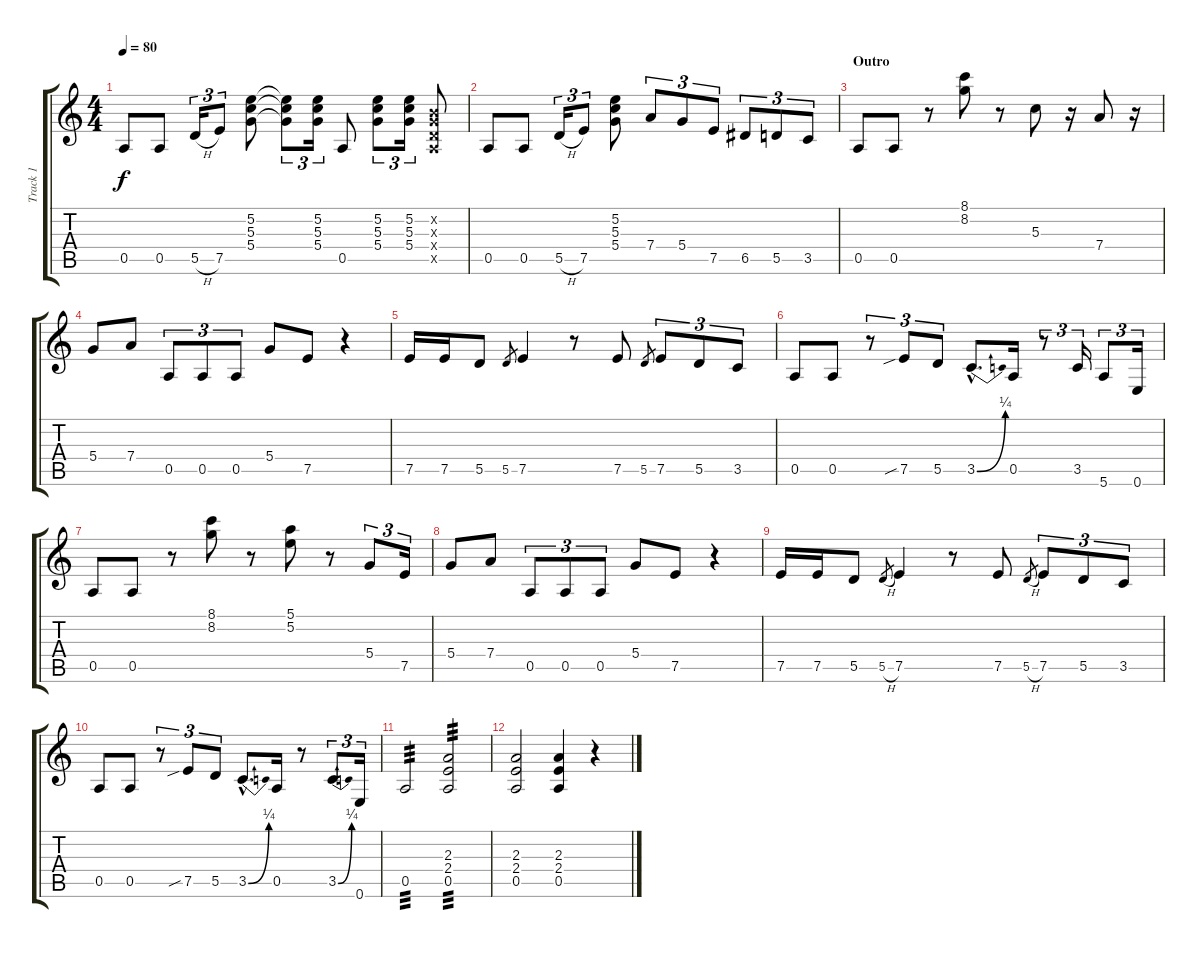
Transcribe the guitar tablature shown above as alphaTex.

\track ("Track 1" "Track 1") {instrument acousticguitarsteel}
\staff {score tabs}
\tuning (E4 B3 G3 D3 A2 E2) {hide}
\ts (4 4)
\tempo 80
\clef g2
\ks c
0.5.8{dy f} 0.5.8 5.5{h}.16{tu (3 2)} 7.5.8{tu (3 2)} (5.2 5.3 5.4).8 (5.2{t} 5.3{t} 5.4{t}).8{tu (3 2)} (5.2 5.3 5.4).16{tu (3 2)} 0.5.8 (5.2 5.3 5.4).8{tu (3 2)} (5.2 5.3 5.4).16{tu (3 2)} (0.2{x} 0.3{x} 0.4{x} 0.5{x}).8 |
0.5.8 0.5.8 5.5{h}.16{tu (3 2)} 7.5.8{tu (3 2)} (5.2 5.3 5.4).8 7.4.8{tu (3 2)} 5.4.8{tu (3 2)} 7.5.8{tu (3 2)} 6.5.8{tu (3 2)} 5.5.8{tu (3 2)} 3.5.8{tu (3 2)} |
\section ("" "Outro")
0.5.8 0.5.8 r.8 (8.1 8.2).8 r.8 5.3.8 r.16 7.4.8 r.16 |
5.4.8 7.4.8 0.5.8{tu (3 2)} 0.5.8{tu (3 2)} 0.5.8{tu (3 2)} 5.4.8 7.5.8 r.4 |
7.5.16 7.5.16 5.5.8 5.5.8{gr} 7.5.4 r.8 7.5.8 5.5.8{gr} 7.5.8{tu (3 2)} 5.5.8{tu (3 2)} 3.5.8{tu (3 2)} |
0.5.8 0.5.8 r.8{tu (3 2)} 7.5{sib}.8{tu (3 2)} 5.5.8{tu (3 2)} 3.5{be (bend 0 0 60 1) hac}.8{d} 0.5.16 r.8{tu (3 2)} 3.5.16{tu (3 2)} 5.6.8{tu (3 2)} 0.6.16{tu (3 2)} |
0.5.8 0.5.8 r.8 (8.1 8.2).8 r.8 (5.1 5.2).8 r.8 5.4.8{tu (3 2)} 7.5.16{tu (3 2)} |
5.4.8 7.4.8 0.5.8{tu (3 2)} 0.5.8{tu (3 2)} 0.5.8{tu (3 2)} 5.4.8 7.5.8 r.4 |
7.5.16 7.5.16 5.5.8 5.5{h}.8{gr} 7.5.4 r.8 7.5.8 5.5{h}.8{gr} 7.5.8{tu (3 2)} 5.5.8{tu (3 2)} 3.5.8{tu (3 2)} |
0.5.8 0.5.8 r.8{tu (3 2)} 7.5{sib}.8{tu (3 2)} 5.5.8{tu (3 2)} 3.5{be (bend 0 0 60 1) hac}.8{d} 0.5.16 r.8 3.5{be (bend 0 0 60 1)}.8{tu (3 2)} 0.6.16{tu (3 2)} |
0.5.2{tp 3} (2.3 2.4 0.5).2{tp 3} |
(2.3 2.4 0.5).2 (2.3 2.4 0.5).4 r.4
